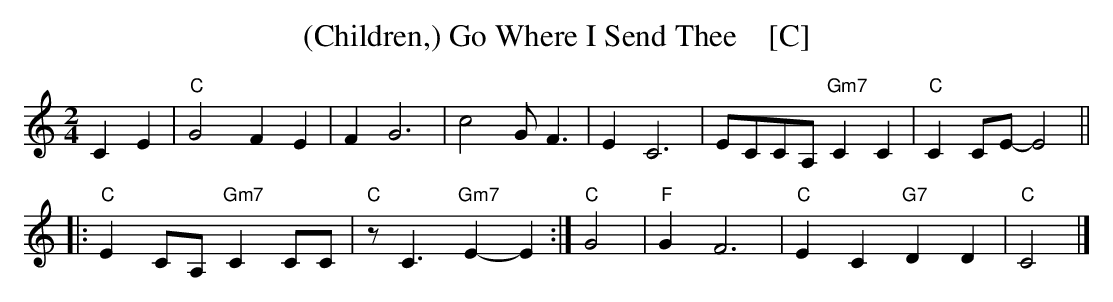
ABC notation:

X:1
T: (Children,) Go Where I Send Thee    [C]
M: 2/4
L: 1/8
K: C
C2E2 | "C"G4 F2E2 | F2 G6 | c4 GF3 | E2 C6 | ECCA, "Gm7"C2C2 | "C"C2CE- E4 ||
|: "C"E2CA, "Gm7"C2CC | "C"zC3 "Gm7"E2-E2 :| "C"G4 | "F"G2 F6 | "C"E2C2 "G7"D2D2 | "C"C4 |]
